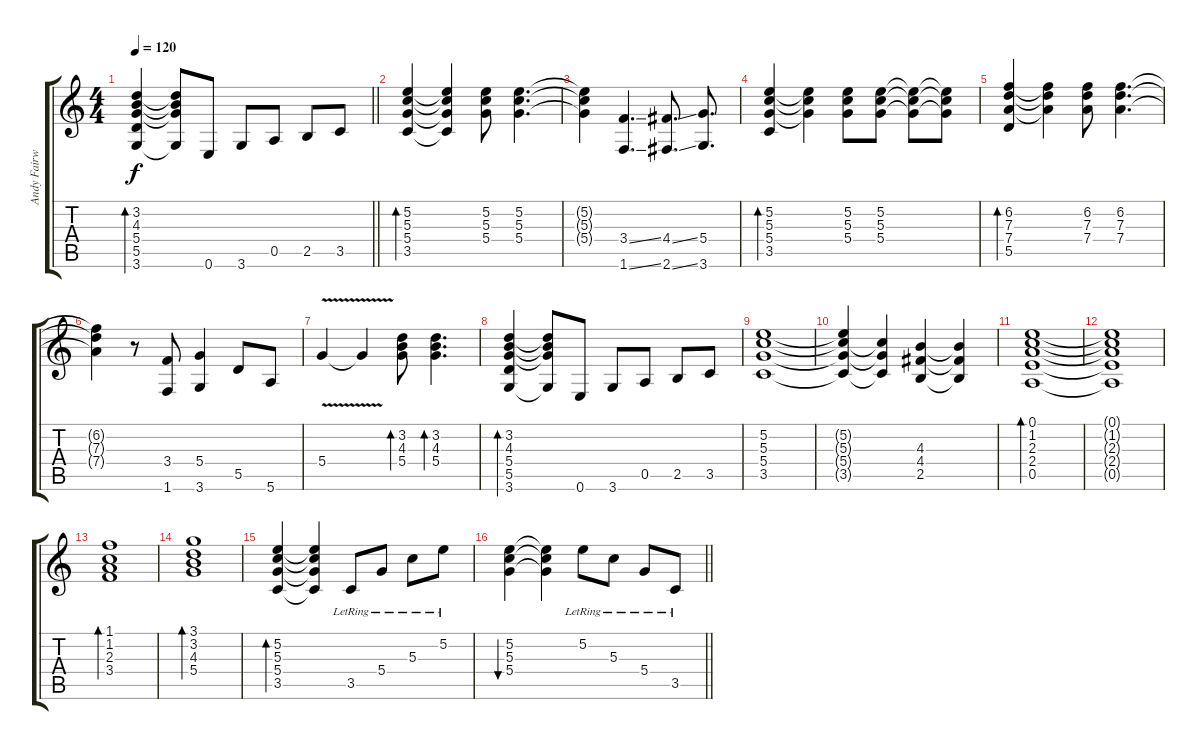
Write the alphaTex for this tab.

\track ("Andy Fairweather Low (Lead Guitar)" "Andy Fairw") {instrument electricguitarjazz}
\staff {score tabs}
\tuning (E4 B3 G3 D3 A2 E2) {hide}
\ts (4 4)
\tempo 120
\clef g2
\barLineRight lightlight
\ks c
(3.2 4.3 5.4 5.5 3.6).4{bd 60 dy f} (3.2{t} 4.3{t} 5.4{t} 3.6{t}).8 0.6.8 3.6.8 0.5.8 2.5.8 3.5.8 |
(5.2 5.3 5.4 3.5).4{bd 60} (5.2{t} 5.3{t} 5.4{t} 3.5{t}).4 (5.2 5.3 5.4).8 (5.2 5.3 5.4).4{d} |
(5.2{t} 5.3{t} 5.4{t}).4 (3.4{ss} 1.6{ss}).4{d} (4.4{ss} 2.6{ss}).8{d} (5.4 3.6).8{d} |
(5.2 5.3 5.4 3.5).4{bd 60} (5.2{t} 5.3{t} 5.4{t}).4 (5.2 5.3 5.4).8 (5.2 5.3 5.4).8 (5.2{t} 5.3{t} 5.4{t}).8 (5.2{t} 5.3{t} 5.4{t}).8 |
(6.2 7.3 7.4 5.5).4{bd 60} (6.2{t} 7.3{t} 7.4{t}).4 (6.2 7.3 7.4).8 (6.2 7.3 7.4).4{d} |
(6.2{t} 7.3{t} 7.4{t}).4 r.8 (3.4 1.6).8 (5.4 3.6).4 5.5.8 5.6.8 |
5.4{v}.4 5.4{t}.4 (3.2 4.3 5.4).8{bd 60} (3.2 4.3 5.4).4{d bd 60} |
(3.2 4.3 5.4 5.5 3.6).4{bd 60} (3.2{t} 4.3{t} 5.4{t} 3.6{t}).8 0.6.8 3.6.8 0.5.8 2.5.8 3.5.8 |
(5.2 5.3 5.4 3.5).1 |
(5.2{t} 5.3{t} 5.4{t} 3.5{t}).4 (5.3{t} 5.4{t} 3.5{t}).4 (4.3 4.4 2.5).4 (4.3{t} 4.4{t} 2.5{t}).4 |
(0.1 1.2 2.3 2.4 0.5).1{bd 60} |
(0.1{t} 1.2{t} 2.3{t} 2.4{t} 0.5{t}).1 |
(1.1 1.2 2.3 3.4).1{bd 60} |
(3.1 3.2 4.3 5.4).1{bd 60} |
(5.2 5.3 5.4 3.5).4{bd 60} (5.2{t} 5.3{t} 5.4{t} 3.5{t}).4 3.5{lr}.8 5.4{lr}.8 5.3{lr}.8 5.2{lr}.8 |
\barLineRight lightlight
(5.2 5.3 5.4).4{bu 60} (5.2{t} 5.3{t} 5.4{t}).4 5.2{lr}.8 5.3{lr}.8 5.4{lr}.8 3.5{lr}.8
